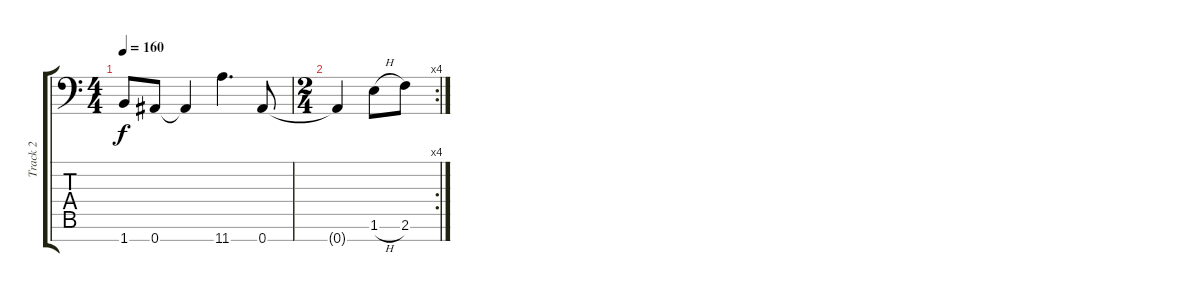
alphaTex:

\track ("Track 2" "Track 2") {instrument distortionguitar}
\staff {score tabs}
\tuning (Eb4 Bb3 Gb3 Db3 Ab2 Eb2 Bb1) {hide}
\ts (4 4)
\tempo 160
\clef f4
\ks c
1.7{t}.8{dy f} 0.7.8 0.7{t}.4 11.7.4{d} 0.7.8 |
\rc 4
\ts (2 4)
0.7{t}.4 1.6{h}.8 2.6.8
